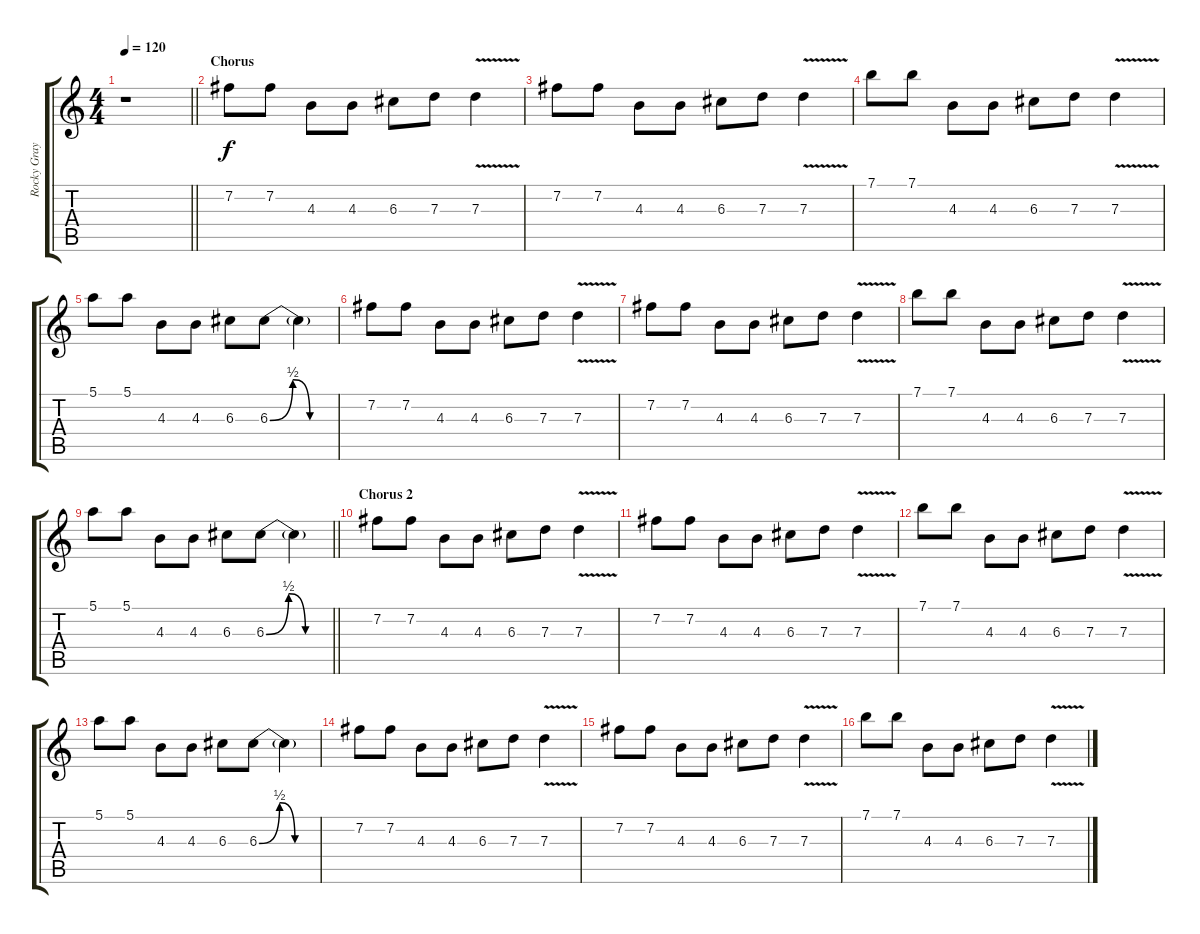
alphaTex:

\track ("Rocky Gray" "Rocky Gray") {instrument acousticguitarsteel}
\staff {score tabs}
\tuning (E4 B3 G3 D3 A2 D2) {hide}
\ts (4 4)
\tempo 120
\clef g2
\barLineRight lightlight
\ks c
r.1{dy f} |
\section ("" "Chorus")
7.2.8 7.2.8 4.3.8 4.3.8 6.3.8 7.3.8 7.3{v}.4 |
7.2.8 7.2.8 4.3.8 4.3.8 6.3.8 7.3.8 7.3{v}.4 |
7.1.8 7.1.8 4.3.8 4.3.8 6.3.8 7.3.8 7.3{v}.4 |
5.1.8 5.1.8 4.3.8 4.3.8 6.3.8 6.3{be (custom 0 0 20 2 35 0 60 0)}.8 6.3{t}.4 |
7.2.8 7.2.8 4.3.8 4.3.8 6.3.8 7.3.8 7.3{v}.4 |
7.2.8 7.2.8 4.3.8 4.3.8 6.3.8 7.3.8 7.3{v}.4 |
7.1.8 7.1.8 4.3.8 4.3.8 6.3.8 7.3.8 7.3{v}.4 |
\barLineRight lightlight
5.1.8 5.1.8 4.3.8 4.3.8 6.3.8 6.3{be (custom 0 0 20 2 35 0 60 0)}.8 6.3{t}.4 |
\section ("" "Chorus 2")
7.2.8 7.2.8 4.3.8 4.3.8 6.3.8 7.3.8 7.3{v}.4 |
7.2.8 7.2.8 4.3.8 4.3.8 6.3.8 7.3.8 7.3{v}.4 |
7.1.8 7.1.8 4.3.8 4.3.8 6.3.8 7.3.8 7.3{v}.4 |
5.1.8 5.1.8 4.3.8 4.3.8 6.3.8 6.3{be (custom 0 0 20 2 35 0 60 0)}.8 6.3{t}.4 |
7.2.8 7.2.8 4.3.8 4.3.8 6.3.8 7.3.8 7.3{v}.4 |
7.2.8 7.2.8 4.3.8 4.3.8 6.3.8 7.3.8 7.3{v}.4 |
7.1.8 7.1.8 4.3.8 4.3.8 6.3.8 7.3.8 7.3{v}.4
